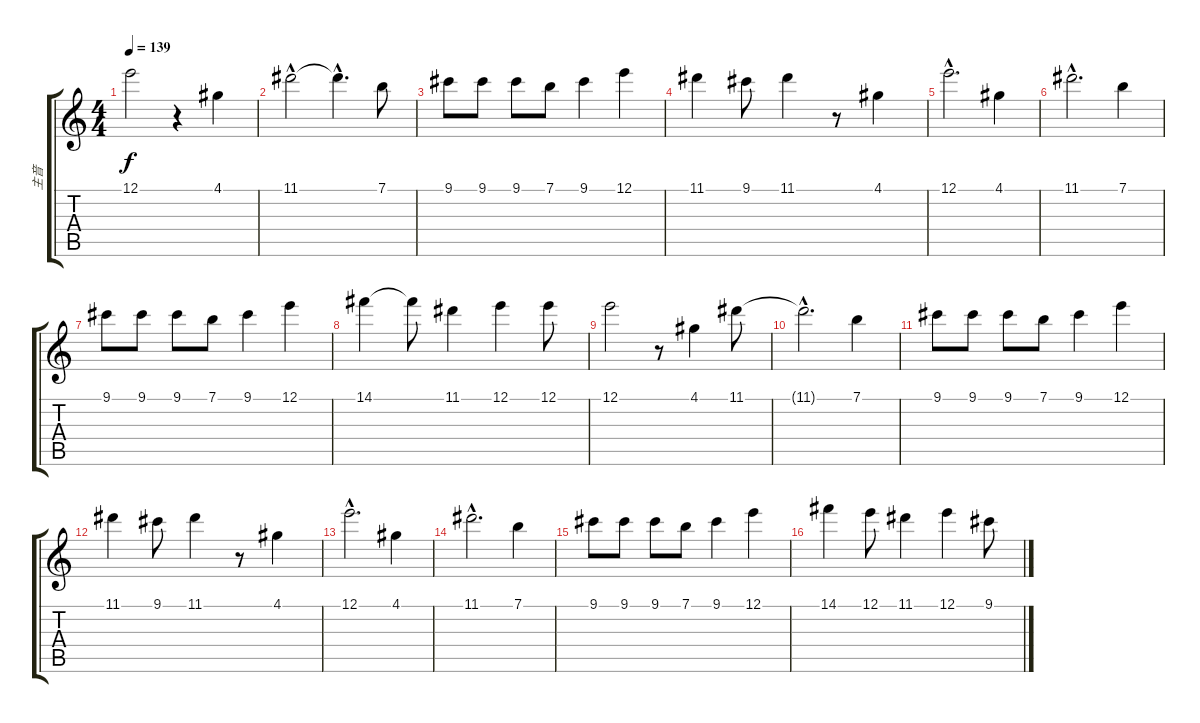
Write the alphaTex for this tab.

\track ("主音" "主音") {instrument contrabass}
\staff {score tabs}
\tuning (E4 B3 Ab3 E3 B2 E2) {hide}
\ts (4 4)
\tempo 139
\clef g2
\ks c
12.1.2{dy f} r.4 4.1.4 |
11.1{hac}.2 11.1{hac t}.4{d} 7.1.8 |
9.1.8 9.1.8 9.1.8 7.1.8 9.1.4 12.1.4 |
11.1.4 9.1.8 11.1.4 r.8 4.1.4 |
12.1{hac}.2{d} 4.1.4 |
11.1{hac}.2{d} 7.1.4 |
9.1.8 9.1.8 9.1.8 7.1.8 9.1.4 12.1.4 |
14.1.4 14.1{t}.8 11.1.4 12.1.4 12.1.8 |
12.1.2 r.8 4.1.4 11.1.8 |
11.1{hac t}.2{d} 7.1.4 |
9.1.8 9.1.8 9.1.8 7.1.8 9.1.4 12.1.4 |
11.1.4 9.1.8 11.1.4 r.8 4.1.4 |
12.1{hac}.2{d} 4.1.4 |
11.1{hac}.2{d} 7.1.4 |
9.1.8 9.1.8 9.1.8 7.1.8 9.1.4 12.1.4 |
14.1.4 12.1.8 11.1.4 12.1.4 9.1.8
